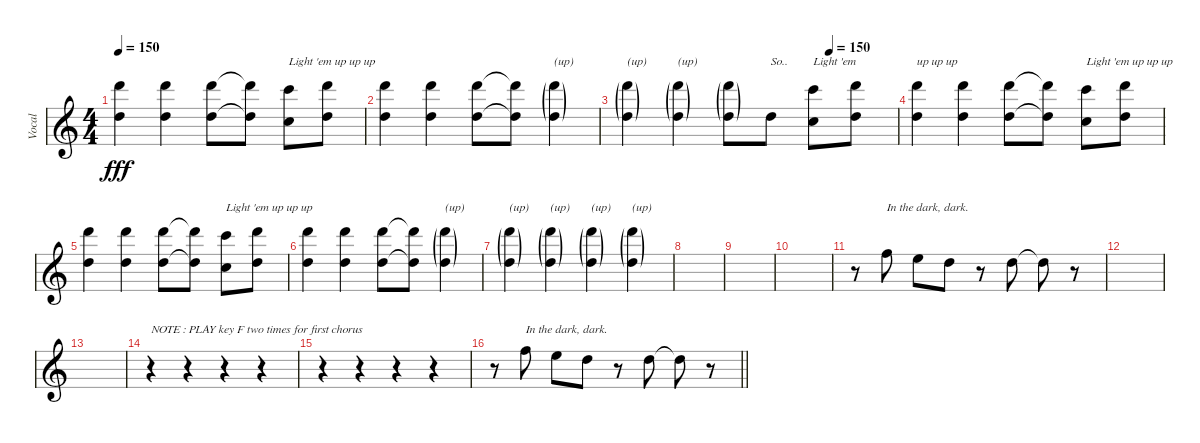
\track ("Vocal" "Vocal") {instrument distortionguitar}
\staff {score}
\tuning (E4 B3 G3 D3 A2 E2) {hide}
\ts (4 4)
\tempo 150
\clef g2
\ks c
(10.1 3.2).4{dy fff} (10.1 3.2).4 (10.1 3.2).8 (10.1{t} 3.2{t}).8 (8.1 1.2).8{txt "Light 'em up up up "} (10.1 3.2).8 |
(10.1 3.2).4 (10.1 3.2).4 (10.1 3.2).8 (10.1{t} 3.2{t}).8 (10.1{g} 3.2{g}).4{txt "(up)"} |
\tempo (150 0.75)
(10.1{g} 3.2{g}).4{txt "(up)"} (10.1{g} 3.2{g}).4{txt "(up)"} (10.1{g} 3.2{g}).8 7.3.8{txt "So.."} (8.1 1.2).8{txt "Light 'em "} (10.1 3.2).8 |
(10.1 3.2).4{txt "up up up"} (10.1 3.2).4 (10.1 3.2).8 (10.1{t} 3.2{t}).8 (8.1 1.2).8{txt "Light 'em up up up"} (10.1 3.2).8 |
(10.1 3.2).4 (10.1 3.2).4 (10.1 3.2).8 (10.1{t} 3.2{t}).8 (8.1 1.2).8{txt "Light 'em up up up"} (10.1 3.2).8 |
(10.1 3.2).4 (10.1 3.2).4 (10.1 3.2).8 (10.1{t} 3.2{t}).8 (10.1{g} 3.2{g}).4{txt "(up)"} |
(10.1{g} 3.2{g}).4{txt "(up)"} (10.1{g} 3.2{g}).4{txt "(up)"} (10.1{g} 3.2{g}).4{txt "(up)"} (10.1{g} 3.2{g}).4{txt "(up)"} |
|
|
|
r.8 10.3.8{txt "In the dark, dark." balance 0} 9.3.8 7.3.8 r.8 7.3.8 7.3{t}.8 r.8 |
|
|
r.4{txt "NOTE : PLAY key F two times for first chorus"} r.4 r.4 r.4 |
r.4 r.4 r.4 r.4 |
\barLineRight lightlight
r.8 10.3.8{txt "In the dark, dark."} 9.3.8 7.3.8 r.8 7.3.8 7.3{t}.8 r.8{balance 8}
